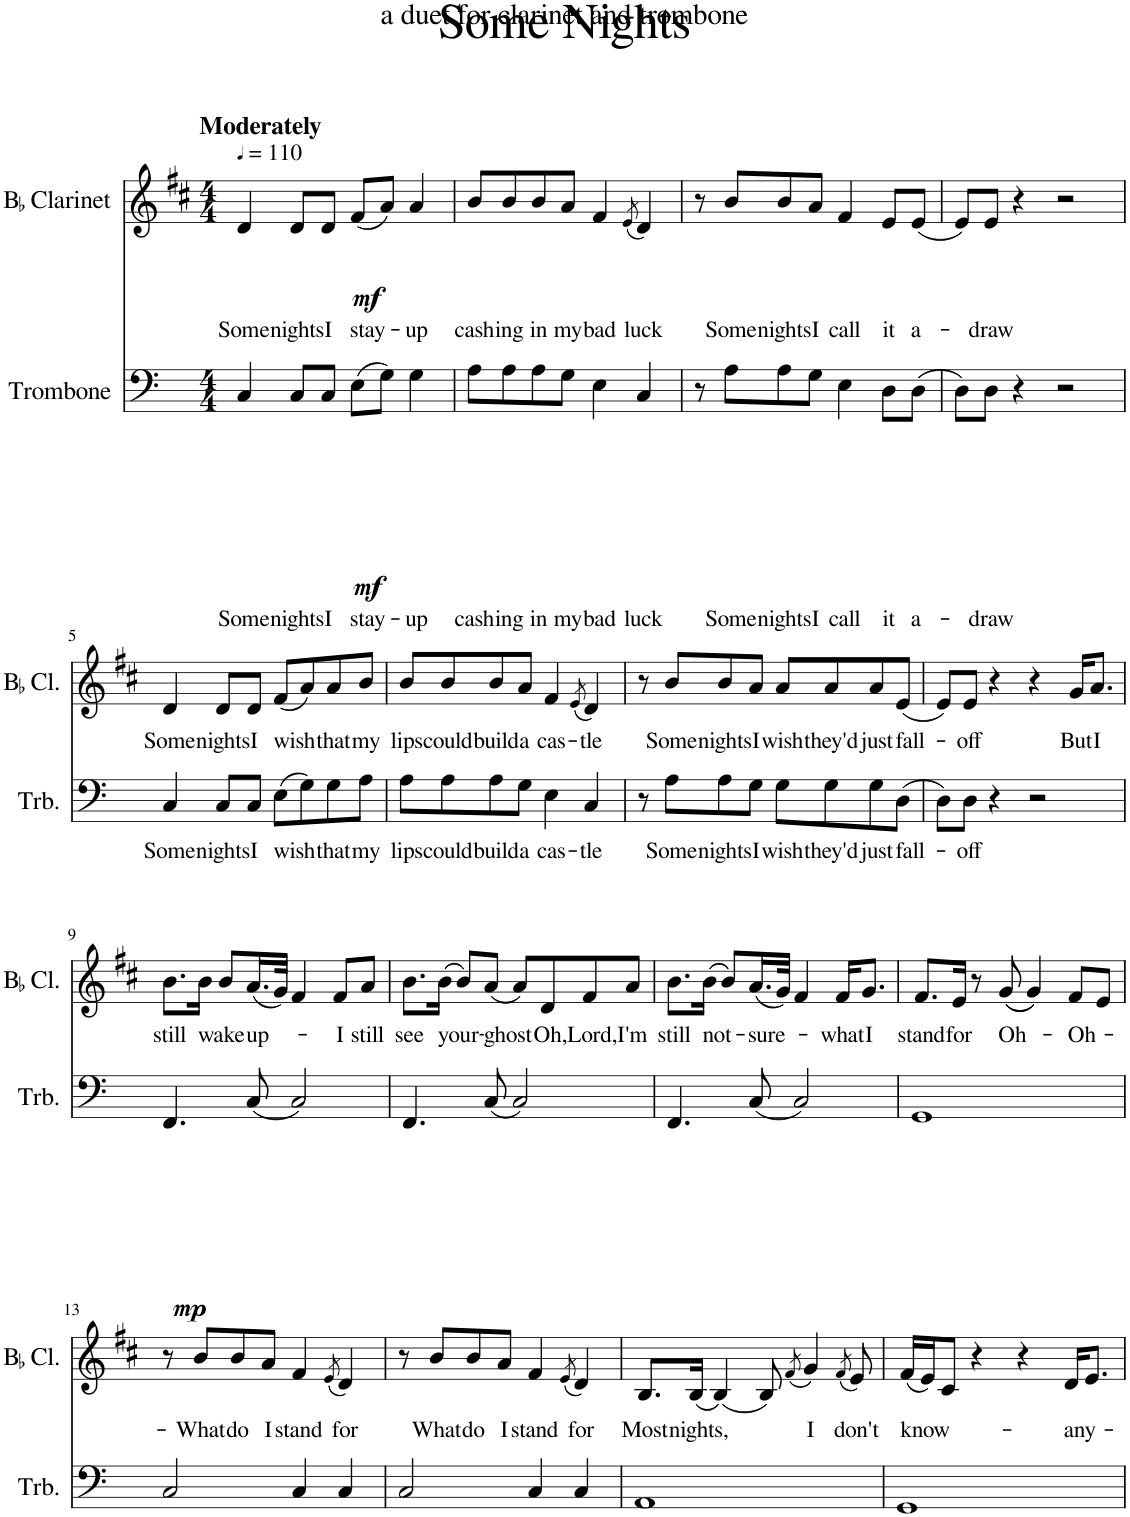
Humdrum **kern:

**kern	**text	**dynam	**kern	**text	**dynam
*part2	*part2	*part2	*part1	*part1	*part1
*staff2	*staff2	*staff2	*staff1	*staff1	*staff1
*I"Trombone	*	*	*I"BaccidentalFlat Clarinet	*	*
*I'Trb.	*	*	*I'BaccidentalFlat Cl.	*	*
*clefF4	*	*	*clefG2	*	*
*	*	*	*Trd1c2	*	*
*k[]	*	*	*k[f#c#]	*	*
*M4/4	*	*	*M4/4	*	*
*MM110	*	*	*MM110	*	*
=1	=1	=1	=1	=1	=1
!	!	!	!LO:TX:a:B:t=Moderately	!	!
!	!LO:LY:b	!LO:DY:b	!	!LO:LY:b	!LO:DY:b
4C/	Some	mf	4d/	Some	mf
!	!LO:LY:b	!	!	!LO:LY:b	!
8C/L	nights	.	8d/L	nights	.
!	!LO:LY:b	!	!	!LO:LY:b	!
8C/J	I	.	8d/J	I	.
!	!LO:LY:b	!	!	!LO:LY:b	!
(8E\L	stay-	.	(8f#/L	stay-	.
8G\J)	.	.	8a/J)	.	.
!	!LO:LY:b	!	!	!LO:LY:b	!
4G\	-up	.	4a/	-up	.
=2	=2	=2	=2	=2	=2
!	!LO:LY:b	!	!	!LO:LY:b	!
8A\L	cash-	.	8b/L	cash-	.
!	!LO:LY:b	!	!	!LO:LY:b	!
8A\	ing	.	8b/	ing	.
!	!LO:LY:b	!	!	!LO:LY:b	!
8A\	in	.	8b/	in	.
!	!LO:LY:b	!	!	!LO:LY:b	!
8G\J	my	.	8a/J	my	.
!	!LO:LY:b	!	!	!LO:LY:b	!
4E\	bad	.	4f#/	bad	.
.	.	.	(8qe/	.	.
!	!LO:LY:b	!	!	!LO:LY:b	!
4C/	luck	.	4d/)	luck	.
=3	=3	=3	=3	=3	=3
8r	.	.	8r	.	.
!	!LO:LY:b	!	!	!LO:LY:b	!
8A\L	Some	.	8b/L	-Some	.
!	!LO:LY:b	!	!	!LO:LY:b	!
8A\	nights	.	8b/	nights	.
!	!LO:LY:b	!	!	!LO:LY:b	!
8G\J	I	.	8a/J	I	.
!	!LO:LY:b	!	!	!LO:LY:b	!
4E\	call	.	4f#/	call	.
!	!LO:LY:b	!	!	!LO:LY:b	!
8D\L	it	.	8e/L	it	.
!	!LO:LY:b	!	!	!LO:LY:b	!
(8D\J	a-	.	(8e/J	a-	.
=4	=4	=4	=4	=4	=4
8D\L)	.	.	8e/L)	.	.
!	!LO:LY:b	!	!	!LO:LY:b	!
8D\J	-draw	.	8e/J	-draw	.
4r	.	.	4r	.	.
2r	.	.	2r	.	.
!!LO:LB:g=z
=5	=5	=5	=5	=5	=5
!	!LO:LY:b	!	!	!LO:LY:b	!
4C/	Some	.	4d/	Some	.
!	!LO:LY:b	!	!	!LO:LY:b	!
8C/L	nights	.	8d/L	nights	.
!	!LO:LY:b	!	!	!LO:LY:b	!
8C/J	I	.	8d/J	I	.
!	!LO:LY:b	!	!	!LO:LY:b	!
(8E\L	wish-	.	(8f#/L	wish-	.
8G\)	.	.	8a/)	.	.
!	!LO:LY:b	!	!	!LO:LY:b	!
8G\	-that	.	8a/	-that	.
!	!LO:LY:b	!	!	!LO:LY:b	!
8A\J	my	.	8b/J	my	.
=6	=6	=6	=6	=6	=6
!	!LO:LY:b	!	!	!LO:LY:b	!
8A\L	lips	.	8b/L	lips	.
!	!LO:LY:b	!	!	!LO:LY:b	!
8A\	could	.	8b/	could	.
!	!LO:LY:b	!	!	!LO:LY:b	!
8A\	build	.	8b/	build	.
!	!LO:LY:b	!	!	!LO:LY:b	!
8G\J	a	.	8a/J	a	.
!	!LO:LY:b	!	!	!LO:LY:b	!
4E\	cas-	.	4f#/	cas-	.
.	.	.	(8qe/	.	.
!	!LO:LY:b	!	!	!LO:LY:b	!
4C/	-tle	.	4d/)	-tle	.
=7	=7	=7	=7	=7	=7
8r	.	.	8r	.	.
!	!LO:LY:b	!	!	!LO:LY:b	!
8A\L	Some	.	8b/L	Some	.
!	!LO:LY:b	!	!	!LO:LY:b	!
8A\	nights	.	8b/	nights	.
!	!LO:LY:b	!	!	!LO:LY:b	!
8G\J	I	.	8a/J	I	.
!	!LO:LY:b	!	!	!LO:LY:b	!
8G\L	wish	.	8a/L	wish	.
!	!LO:LY:b	!	!	!LO:LY:b	!
8G\	they'd	.	8a/	they'd	.
!	!LO:LY:b	!	!	!LO:LY:b	!
8G\	just	.	8a/	just	.
!	!LO:LY:b	!	!	!LO:LY:b	!
(8D\J	fall-	.	(8e/J	fall-	.
=8	=8	=8	=8	=8	=8
8D\L)	.	.	8e/L)	.	.
!	!LO:LY:b	!	!	!LO:LY:b	!
8D\J	-off	.	8e/J	-off	.
4r	.	.	4r	.	.
2r	.	.	4r	.	.
!	!	!	!	!LO:LY:b	!
.	.	.	16g/KL	But	.
!	!	!	!	!LO:LY:b	!
.	.	.	8.a/J	I	.
!!LO:LB:g=z
=9	=9	=9	=9	=9	=9
!	!	!LO:DY:b	!	!LO:LY:b	!
4.FF/	.	mp	8.b\L	still	.
!	!	!	!	!LO:LY:b	!
.	.	.	16b\Jk	wake-	.
.	.	.	8b/L	.	.
!	!	!	!	!LO:LY:b	!
(8C/	.	.	(16.a/L	-up-	.
.	.	.	32g/JJk)	.	.
2C/)	.	.	4f#/	.	.
!	!	!	!	!LO:LY:b	!
.	.	.	8f#/L	-I	.
!	!	!	!	!LO:LY:b	!
.	.	.	8a/J	still	.
=10	=10	=10	=10	=10	=10
!	!	!	!	!LO:LY:b	!
4.FF/	.	.	8.b\L	see	.
!	!	!	!	!LO:LY:b	!
.	.	.	(16b\Jk	your-	.
.	.	.	8b/L)	.	.
!	!	!	!	!LO:LY:b	!
(8C/	.	.	(8a/J	-ghost-	.
2C/)	.	.	8a/L)	.	.
!	!	!	!	!LO:LY:b	!
.	.	.	8d/	-Oh,	.
!	!	!	!	!LO:LY:b	!
.	.	.	8f#/	Lord,	.
!	!	!	!	!LO:LY:b	!
.	.	.	8a/J	I'm	.
=11	=11	=11	=11	=11	=11
!	!	!	!	!LO:LY:b	!
4.FF/	.	.	8.b\L	still	.
!	!	!	!	!LO:LY:b	!
.	.	.	(16b\Jk	not-	.
.	.	.	8b/L)	.	.
!	!	!	!	!LO:LY:b	!
(8C/	.	.	(16.a/L	-sure-	.
.	.	.	32g/JJk)	.	.
2C/)	.	.	4f#/	.	.
!	!	!	!	!LO:LY:b	!
.	.	.	16f#/KL	-what	.
!	!	!	!	!LO:LY:b	!
.	.	.	8.g/J	I	.
=12	=12	=12	=12	=12	=12
!	!	!	!	!LO:LY:b	!
1GG	.	.	8.f#/L	stand	.
!	!	!	!	!LO:LY:b	!
.	.	.	16e/Jk	for	.
.	.	.	8r	.	.
!	!	!	!	!LO:LY:b	!
.	.	.	((8g/	Oh-	.
.	.	.	4g/))	.	.
!	!	!	!	!LO:LY:b	!
.	.	.	8f#/L	-Oh-	.
.	.	.	8e/J	.	.
!!LO:LB:g=z
=13	=13	=13	=13	=13	=13
2C/	.	.	8r	.	.
!	!	!	!	!LO:LY:b	!
.	.	.	8b/L	-What	.
!	!	!	!	!LO:LY:b	!
.	.	.	8b/	do	.
!	!	!	!	!LO:LY:b	!
.	.	.	8a/J	I	.
!	!	!	!	!LO:LY:b	!
4C/	.	.	4f#/	stand	.
.	.	.	(8qe/	.	.
!	!	!	!	!LO:LY:b	!
4C/	.	.	4d/)	for	.
=14	=14	=14	=14	=14	=14
2C/	.	.	8r	.	.
!	!	!	!	!LO:LY:b	!
.	.	.	8b/L	What	.
!	!	!	!	!LO:LY:b	!
.	.	.	8b/	do	.
!	!	!	!	!LO:LY:b	!
.	.	.	8a/J	I	.
!	!	!	!	!LO:LY:b	!
4C/	.	.	4f#/	stand	.
.	.	.	(8qe/	.	.
!	!	!	!	!LO:LY:b	!
4C/	.	.	4d/)	for	.
=15	=15	=15	=15	=15	=15
!	!	!	!	!LO:LY:b	!
1AA	.	.	8.B/L	Most	.
!	!	!	!	!LO:LY:b	!
.	.	.	(16B/Jk	nights,	.
.	.	.	(4B/)	.	.
.	.	.	8B/)	.	.
.	.	.	(8qf#/	.	.
!	!	!	!	!LO:LY:b	!
.	.	.	4g/)	I	.
.	.	.	(8qf#/	.	.
!	!	!	!	!LO:LY:b	!
.	.	.	8e/)	don't	.
=16	=16	=16	=16	=16	=16
!	!	!	!	!LO:LY:b	!
1GG	.	.	(16f#/LL	know-	.
.	.	.	16e/J)	.	.
.	.	.	8c#/J	.	.
.	.	.	4r	.	.
.	.	.	4r	.	.
!	!	!	!	!LO:LY:b	!
.	.	.	16d/KL	-any-	.
.	.	.	8.e/J	.	.
=	=	=	=	=	=
*-	*-	*-	*-	*-	*-
